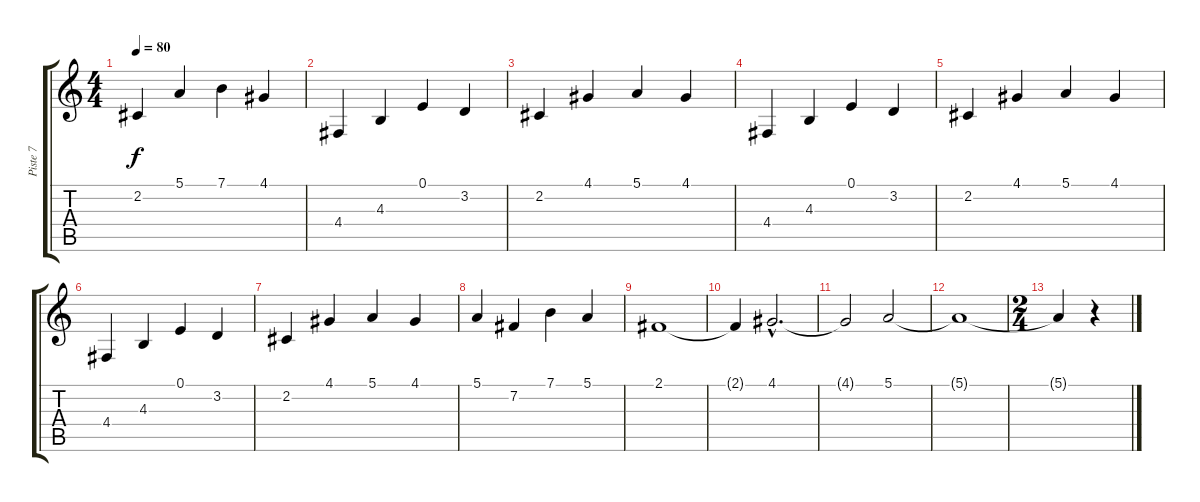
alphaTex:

\track ("Piste 7" "Piste 7") {instrument violin}
\staff {score tabs}
\tuning (E4 B3 G3 D3 A2 E2) {hide}
\ts (4 4)
\tempo 80
\clef g2
\ks c
2.2.4{dy f} 5.1.4 7.1.4 4.1.4 |
4.4.4 4.3.4 0.1.4 3.2.4 |
2.2.4 4.1.4 5.1.4 4.1.4 |
4.4.4 4.3.4 0.1.4 3.2.4 |
2.2.4 4.1.4 5.1.4 4.1.4 |
4.4.4 4.3.4 0.1.4 3.2.4 |
2.2.4 4.1.4 5.1.4 4.1.4 |
5.1.4 7.2.4 7.1.4 5.1.4 |
2.1.1 |
2.1{t}.4 4.1{hac}.2{d} |
4.1{t}.2 5.1.2 |
5.1{t}.1 |
\ts (2 4)
5.1{t}.4 r.4
